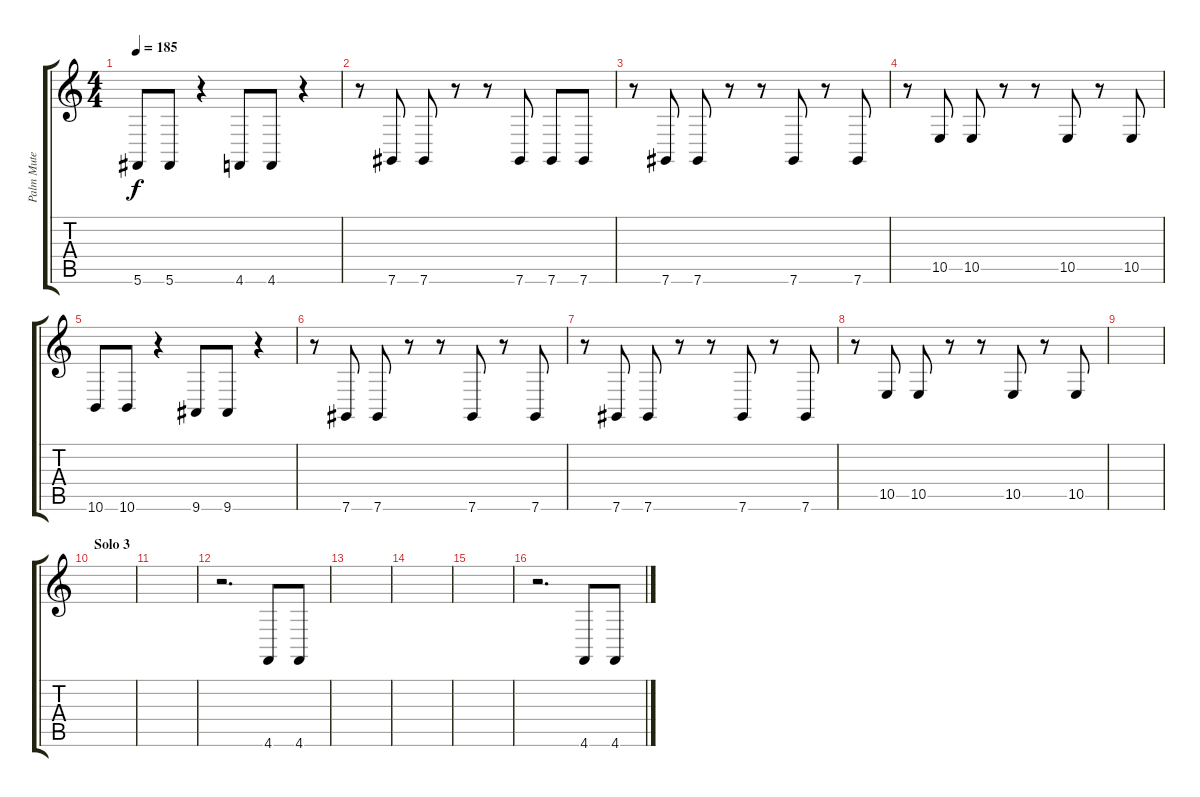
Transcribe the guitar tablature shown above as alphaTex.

\track ("Palm Mute Boosted" "Palm Mute ") {instrument violin}
\staff {score tabs}
\tuning (Db4 Ab3 E3 B2 Gb2 Db2) {hide}
\ts (4 4)
\tempo 185
\clef g2
\ks c
5.6.8{dy f} 5.6.8 r.4 4.6.8 4.6.8 r.4 |
r.8 7.6.8 7.6.8 r.8 r.8 7.6.8 7.6.8 7.6.8 |
r.8 7.6.8 7.6.8 r.8 r.8 7.6.8 r.8 7.6.8 |
r.8 10.5.8 10.5.8 r.8 r.8 10.5.8 r.8 10.5.8 |
10.6.8 10.6.8 r.4 9.6.8 9.6.8 r.4 |
r.8 7.6.8 7.6.8 r.8 r.8 7.6.8 r.8 7.6.8 |
r.8 7.6.8 7.6.8 r.8 r.8 7.6.8 r.8 7.6.8 |
r.8 10.5.8 10.5.8 r.8 r.8 10.5.8 r.8 10.5.8 |
|
\section ("" "Solo 3")
|
|
r.2{d} 4.6.8 4.6.8 |
|
|
|
r.2{d} 4.6.8 4.6.8
